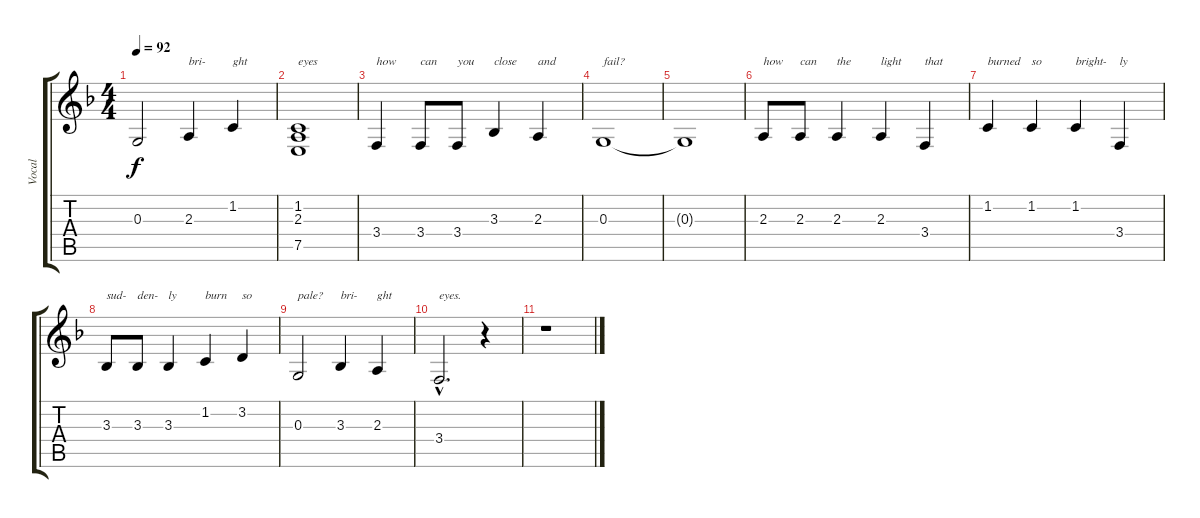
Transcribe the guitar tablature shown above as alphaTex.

\track ("Vocal" "Vocal") {instrument lead6voice}
\staff {score tabs}
\tuning (E4 B3 G3 D3 A2 E2) {hide}
\ts (4 4)
\tempo 92
\clef g2
\ks f
0.3{t}.2{dy f} 2.3.4{txt "bri-"} 1.2.4{txt "ght"} |
(1.2 2.3 7.5).1{txt "eyes"} |
3.4.4{txt "how"} 3.4.8{txt "can"} 3.4.8{txt "you"} 3.3.4{txt "close"} 2.3.4{txt "and"} |
0.3.1{txt "fail?"} |
0.3{t}.1 |
2.3.8{txt "how"} 2.3.8{txt "can"} 2.3.4{txt "the"} 2.3.4{txt "light"} 3.4.4{txt "that"} |
1.2.4{txt "burned"} 1.2.4{txt "so"} 1.2.4{txt "bright-"} 3.4.4{txt "ly"} |
3.3.8{txt "sud-"} 3.3.8{txt "den-"} 3.3.4{txt "ly"} 1.2.4{txt "burn"} 3.2.4{txt "so"} |
0.3.2{txt "pale?"} 3.3.4{txt "bri-"} 2.3.4{txt "ght"} |
3.4{hac}.2{d txt "eyes."} r.4 |
r.1
